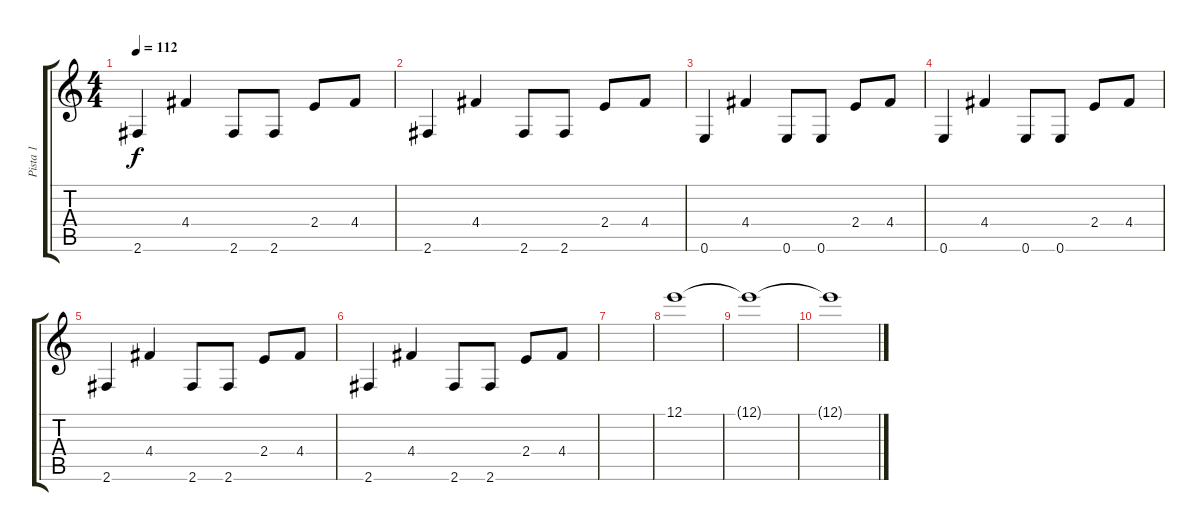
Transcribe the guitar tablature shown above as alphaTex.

\track ("Pista 1" "Pista 1") {instrument overdrivenguitar}
\staff {score tabs}
\tuning (E4 B3 G3 D3 A2 E2) {hide}
\ts (4 4)
\tempo 112
\clef g2
\ks c
2.6.4{dy f} 4.4.4 2.6.8 2.6.8 2.4.8 4.4.8 |
2.6.4 4.4.4 2.6.8 2.6.8 2.4.8 4.4.8 |
0.6.4 4.4.4 0.6.8 0.6.8 2.4.8 4.4.8 |
0.6.4 4.4.4 0.6.8 0.6.8 2.4.8 4.4.8 |
2.6.4 4.4.4 2.6.8 2.6.8 2.4.8 4.4.8 |
2.6.4 4.4.4 2.6.8 2.6.8 2.4.8 4.4.8 |
|
12.1.1 |
12.1{t}.1 |
12.1{t}.1
